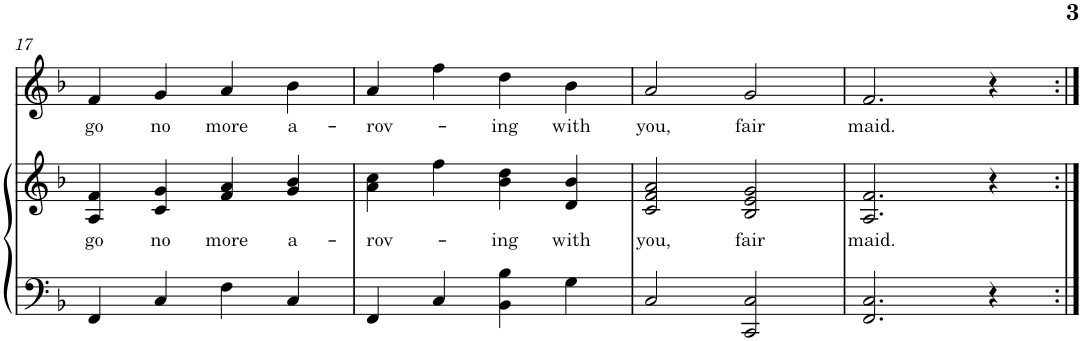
**kern	**kern	**text	**kern	**text
*part2	*part2	*part2	*part1	*part1
*staff3	*staff2	*staff2	*staff1	*staff1
*I"Piano	*	*	*I"Violin	*
*I'Pno	*	*	*	*
!!LO:PB:g=z
*clefF4	*clefG2	*	*clefG2	*
*k[b-]	*k[b-]	*	*k[b-]	*
*M4/4	*M4/4	*	*M4/4	*
=17	=17	=17	=17	=17
!	!	!LO:LY:b	!	!LO:LY:b
4FF/	4A/ 4f/	go	4f/	go
!	!	!LO:LY:b	!	!LO:LY:b
4C/	4c/ 4g/	no	4g/	no
!	!	!LO:LY:b	!	!LO:LY:b
4F\	4f/ 4a/	more	4a/	more
!	!	!LO:LY:b	!	!LO:LY:b
4C/	4g/ 4b-/	a-	4b-\	a-
=18	=18	=18	=18	=18
!	!	!LO:LY:b	!	!LO:LY:b
4FF/	4a\ 4cc\	-rov-	4a/	-rov-
4C/	4ff\	.	4ff\	.
!	!	!LO:LY:b	!	!LO:LY:b
4BB-\ 4B-\	4b-\ 4dd\	-ing	4dd\	-ing
!	!	!LO:LY:b	!	!LO:LY:b
4G\	4d/ 4b-/	with	4b-\	with
=19	=19	=19	=19	=19
!	!	!LO:LY:b	!	!LO:LY:b
2C/	2c/ 2f/ 2a/	you,	2a/	you,
!	!	!LO:LY:b	!	!LO:LY:b
2CC/ 2C/	2B-/ 2e/ 2g/	fair	2g/	fair
=20	=20	=20	=20	=20
!	!	!LO:LY:b	!	!LO:LY:b
2.FF/ 2.C/	2.A/ 2.f/	maid.	2.f/	maid.
4r	4r	.	4r	.
=:|!	=:|!	=:|!	=:|!	=:|!
*-	*-	*-	*-	*-
